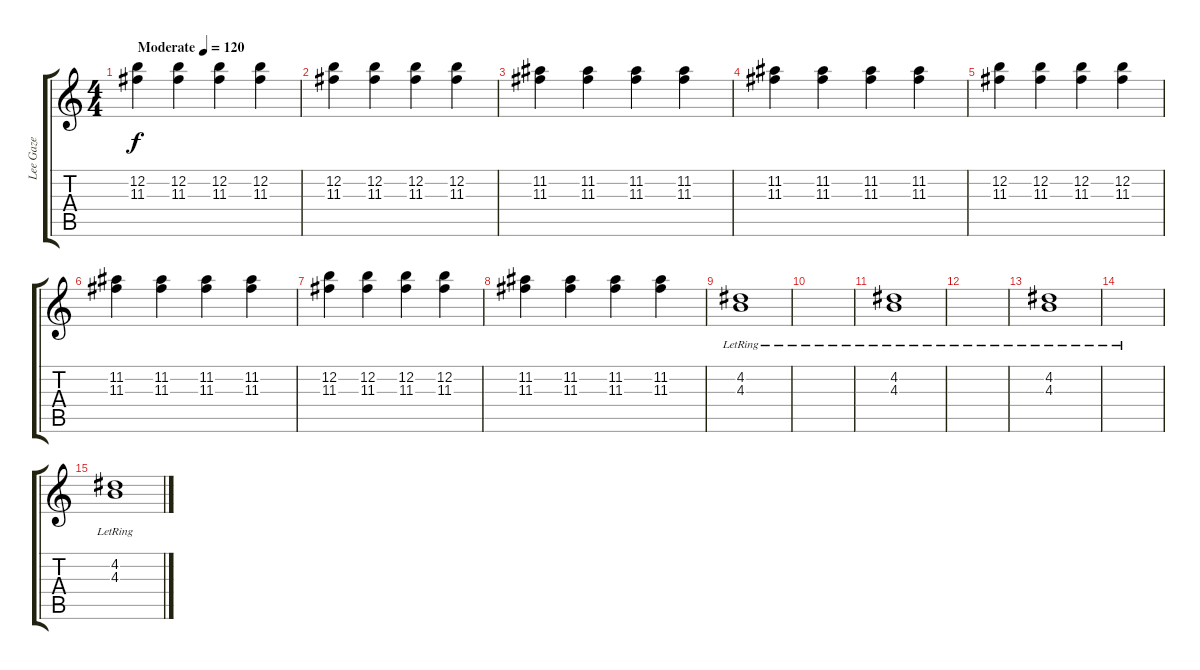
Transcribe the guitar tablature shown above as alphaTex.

\track ("Lee Gaze" "Lee Gaze") {instrument acousticguitarsteel}
\staff {score tabs}
\tuning (E4 B3 G3 D3 A2 D2) {hide}
\ts (4 4)
\tempo (120 "Moderate")
\clef g2
\ks c
(12.2 11.3).4{dy f instrument acousticguitarsteel} (12.2 11.3).4 (12.2 11.3).4 (12.2 11.3).4 |
(12.2 11.3).4 (12.2 11.3).4 (12.2 11.3).4 (12.2 11.3).4 |
(11.2 11.3).4 (11.2 11.3).4 (11.2 11.3).4 (11.2 11.3).4 |
(11.2 11.3).4 (11.2 11.3).4 (11.2 11.3).4 (11.2 11.3).4 |
(12.2 11.3).4 (12.2 11.3).4 (12.2 11.3).4 (12.2 11.3).4 |
(11.2 11.3).4 (11.2 11.3).4 (11.2 11.3).4 (11.2 11.3).4 |
(12.2 11.3).4 (12.2 11.3).4 (12.2 11.3).4 (12.2 11.3).4 |
(11.2 11.3).4 (11.2 11.3).4 (11.2 11.3).4 (11.2 11.3).4 |
(4.2{lr} 4.3).1 |
|
(4.2{lr} 4.3).1 |
|
(4.2 4.3{lr}).1 |
|
(4.2 4.3{lr}).1
